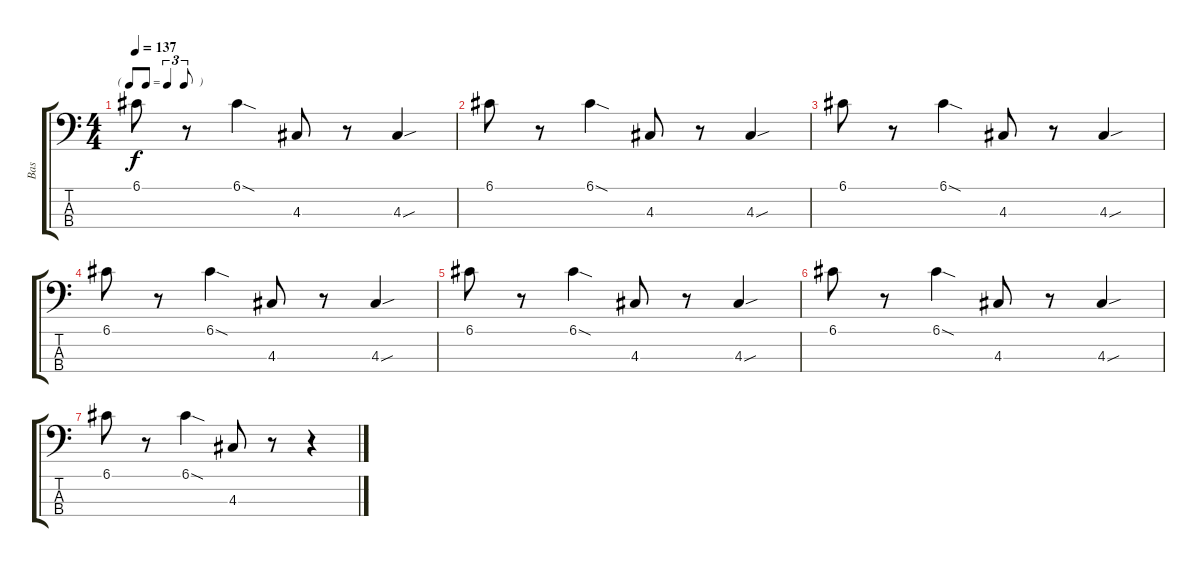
\track ("Bas" "Bas") {instrument electricbassfinger}
\staff {score tabs}
\tuning (G2 D2 A1 E1) {hide}
\ts (4 4)
\tf triplet8th
\tempo 137
\clef f4
\ks c
6.1.8{dy f} r.8 6.1{sod}.4 4.3.8 r.8 4.3{sou}.4 |
6.1.8 r.8 6.1{sod}.4 4.3.8 r.8 4.3{sou}.4 |
6.1.8 r.8 6.1{sod}.4 4.3.8 r.8 4.3{sou}.4 |
6.1.8 r.8 6.1{sod}.4 4.3.8 r.8 4.3{sou}.4 |
6.1.8 r.8 6.1{sod}.4 4.3.8 r.8 4.3{sou}.4 |
6.1.8 r.8 6.1{sod}.4 4.3.8 r.8 4.3{sou}.4 |
6.1.8 r.8 6.1{sod}.4 4.3.8 r.8 r.4
